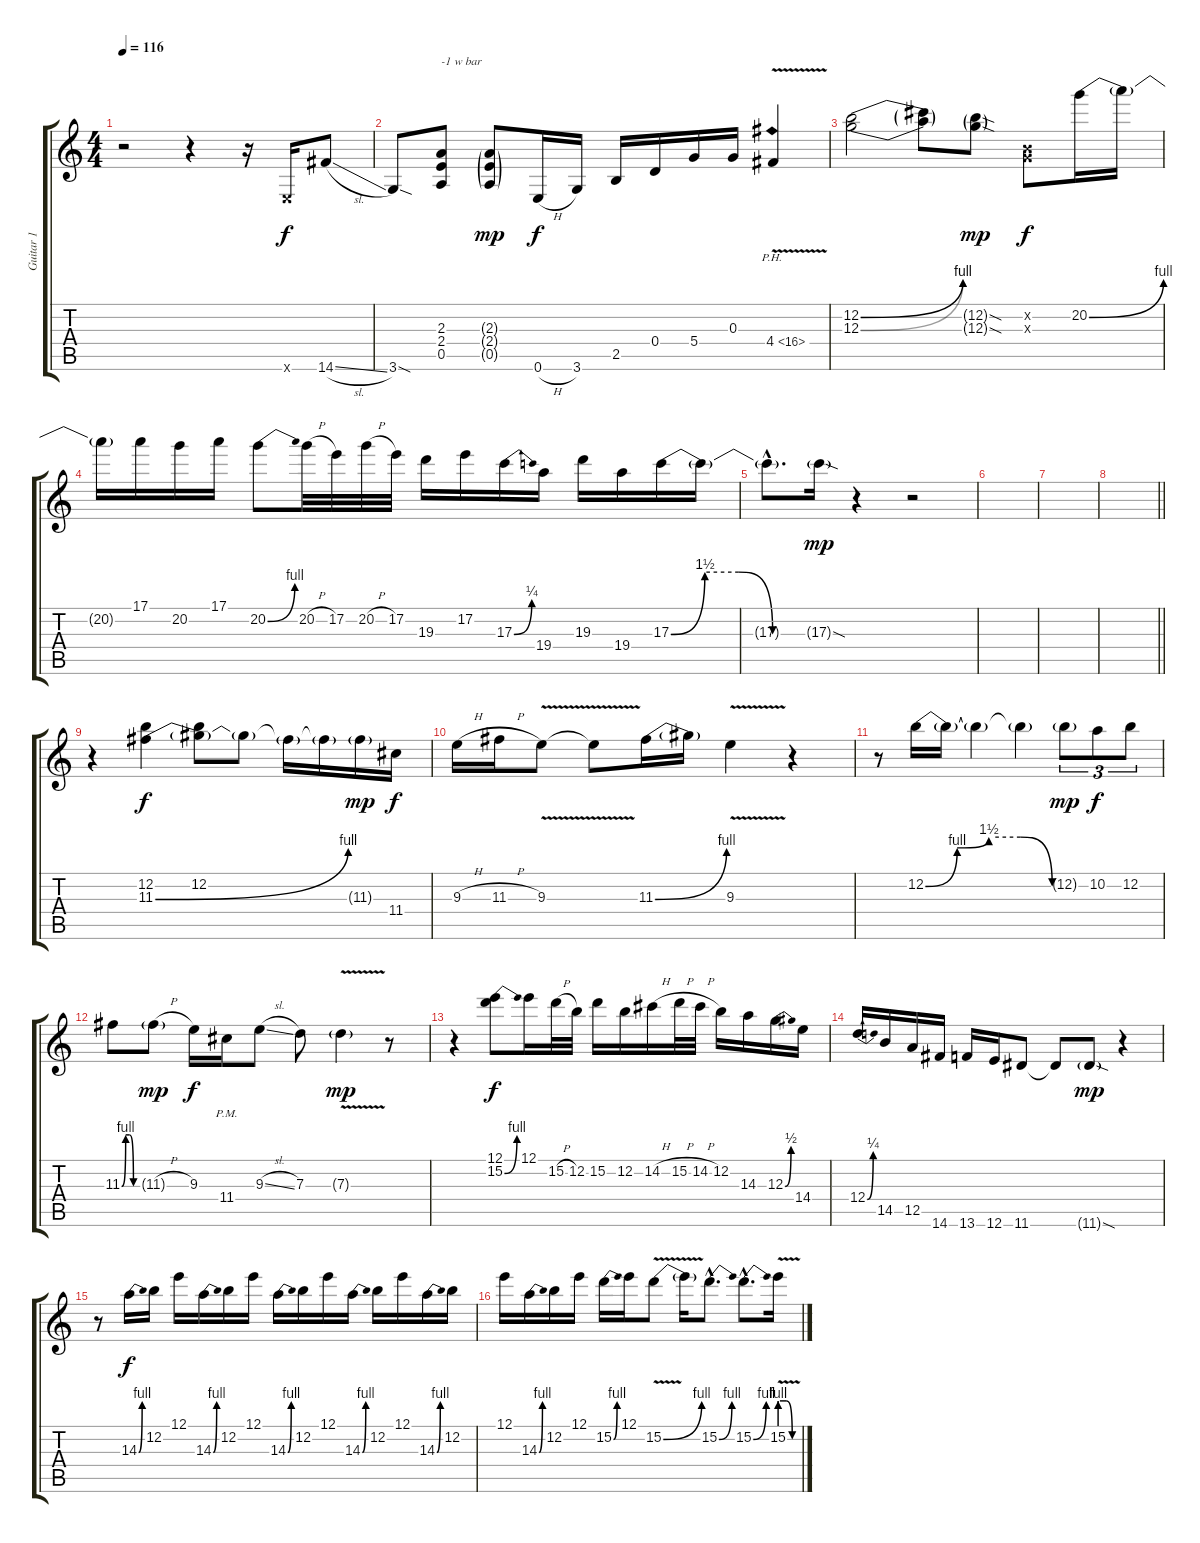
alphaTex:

\track ("Guitar 1" "Guitar 1") {instrument electricguitarclean}
\staff {score tabs}
\tuning (E4 B3 G3 D3 A2 E2) {hide}
\ts (4 4)
\tempo 116
\clef g2
\ks c
r.2{dy mp} r.4{volume 16 instrument electricguitarclean} r.16 0.6{x}.16{dy f} 14.6{sl}.8 |
3.6{sod}.8{volume 16 instrument electricguitarclean} (2.3 2.4 0.5).8{txt "-1 w bar"} (2.3{g} 2.4{g} 0.5{g}).8{dy mp} 0.6{h}.16{dy f} 3.6.16 2.5.16 0.4.16 5.4.16 0.3.16 4.4{ph 12 v}.4 |
(12.2{be (bend 0 0 60 4)} 12.3{be (bend 0 0 60 4)}).2{volume 16 instrument electricguitarclean} (12.2{t} 12.3{t}).8 (12.2{sod g} 12.3{sod g}).8{dy mp} (0.2{x} 0.3{x}).8{dy f} 20.2{be (bend 0 0 60 4)}.16 20.2{t}.16 |
20.2{t}.16{volume 16 instrument electricguitarclean} 17.1.16 20.2.16 17.1.16 20.2{be (bend 0 0 60 4)}.8 20.2{h}.32 17.2.32 20.2{h}.32 17.2.32 19.3.16 17.2.16 17.3{be (bend 0 0 60 1)}.16 19.4.16 19.3.16 19.4.16 17.3{be (custom 0 0 15 6 30 6 45 0 60 0)}.16 17.3{t}.16 |
17.3{hac t}.8{d volume 16 instrument electricguitarclean} 17.3{sod g}.16{dy mp} r.4 r.2 |
|
|
\barLineRight lightlight
|
r.4{volume 16 instrument electricguitarclean} (12.2 11.3{be (bend 0 0 60 4)}).4{dy f} (12.2 11.3{t}).8 11.3{t}.8 11.3{t}.16 11.3{t}.16 11.3{g}.16{dy mp} 11.4.16{dy f} |
9.3{h}.16{volume 16 instrument electricguitarclean} 11.3{h}.16 9.3{v}.8 9.3{t}.8 11.3{be (bend 0 0 60 4)}.16 11.3{t}.16 9.3{v}.4 r.4 |
r.8{volume 16 instrument electricguitarclean} 12.2{be (custom 0 0 15 4 30 6 45 6 60 0)}.16 12.2{t}.16 12.2{t}.4 12.2{t}.4 12.2{g}.8{tu (3 2) dy mp} 10.2.8{tu (3 2) dy f} 12.2.8{tu (3 2)} |
11.3{be (custom 0 0 15 4 30 4 45 0 60 0)}.8{volume 16 instrument electricguitarclean} 11.3{h g}.8{dy mp} 9.3.16{dy f} 11.4{pm}.16 9.3{sl}.8 7.3.8 7.3{v g}.4{dy mp} r.8 |
r.4{volume 16 instrument electricguitarclean} (12.1 15.2{be (bend 0 0 60 4)}).8{dy f} 12.1.16 15.2{h}.32 12.2.32 15.2.16 12.2.16 14.2{h}.16 15.2{h}.32 14.2{h}.32 12.2.16 14.3.16 12.3{be (bend 0 0 60 2)}.16 14.4.16 |
12.4{be (bend 0 0 60 1)}.16{volume 16 instrument electricguitarclean} 14.5.16 12.5.16 14.6.16 13.6.16 12.6.16 11.6.8 11.6{t}.8 11.6{sod g}.8{dy mp} r.4 |
r.8{volume 16 instrument electricguitarclean} 14.3{be (bend 0 0 60 4)}.16{dy f} 12.2.16 12.1.16 14.3{be (bend 0 0 60 4)}.16 12.2.16 12.1.16 14.3{be (bend 0 0 60 4)}.16 12.2.16 12.1.16 14.3{be (bend 0 0 60 4)}.16 12.2.16 12.1.16 14.3{be (bend 0 0 60 4)}.16 12.2.16 |
12.1.16{volume 16 instrument electricguitarclean} 14.3{be (bend 0 0 60 4)}.16 12.2.16 12.1.16 15.2{be (bend 0 0 60 4)}.16 12.1.16 15.2{be (bend 0 0 60 4) v}.8 15.2{t}.16 15.2{be (bend 0 0 60 4) hac}.8{d} 15.2{be (bend 0 0 60 4) hac}.8{d} 15.2{be (custom 0 4 20 4 40 0 60 0) v}.16
